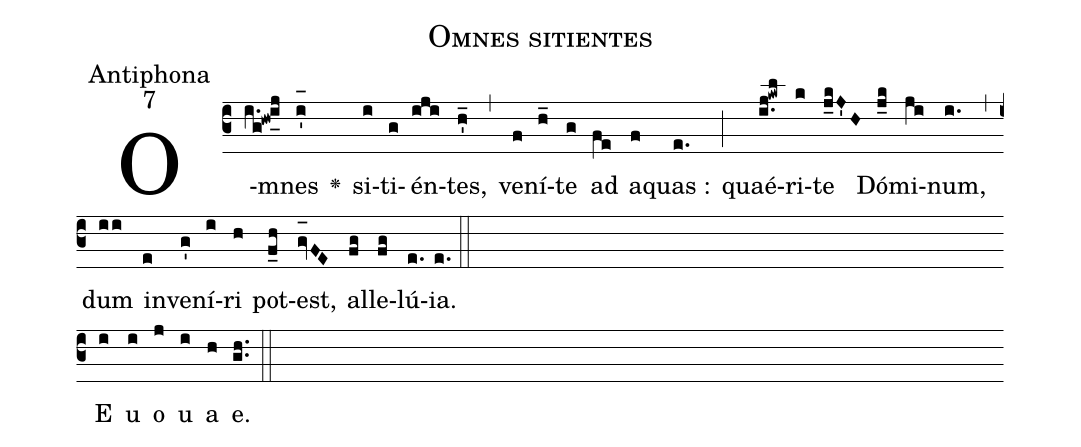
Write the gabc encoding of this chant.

name:Omnes sitientes;
office-part:Antiphona;
mode:7;
%%
(c3)O(i.g!hw!i_0[uh:l]j)mnes(i'_[oh:h]) <v>\greheightstar</v>() si(i)ti(g)én(iji)tes,(h'_) (,) ve(f)ní(h_)te(g) ad(fe) a(f)quas :(e.) (;) quaé(i.j!kwl)ri(k)te(j_kJ'H) Dó(j_k)mi(ji)num,(i.) (,) dum(ii) in(e)ve(g')ní(i)ri(h) pot(f_h)est,(gv_[oh:h]FE) al(fg)le(fg)lú(e.){ia}.(e.) (::) (Z) <eu>E(i) u(i) o(j) u(i) a(h) e.</eu>(gh..) (::)
